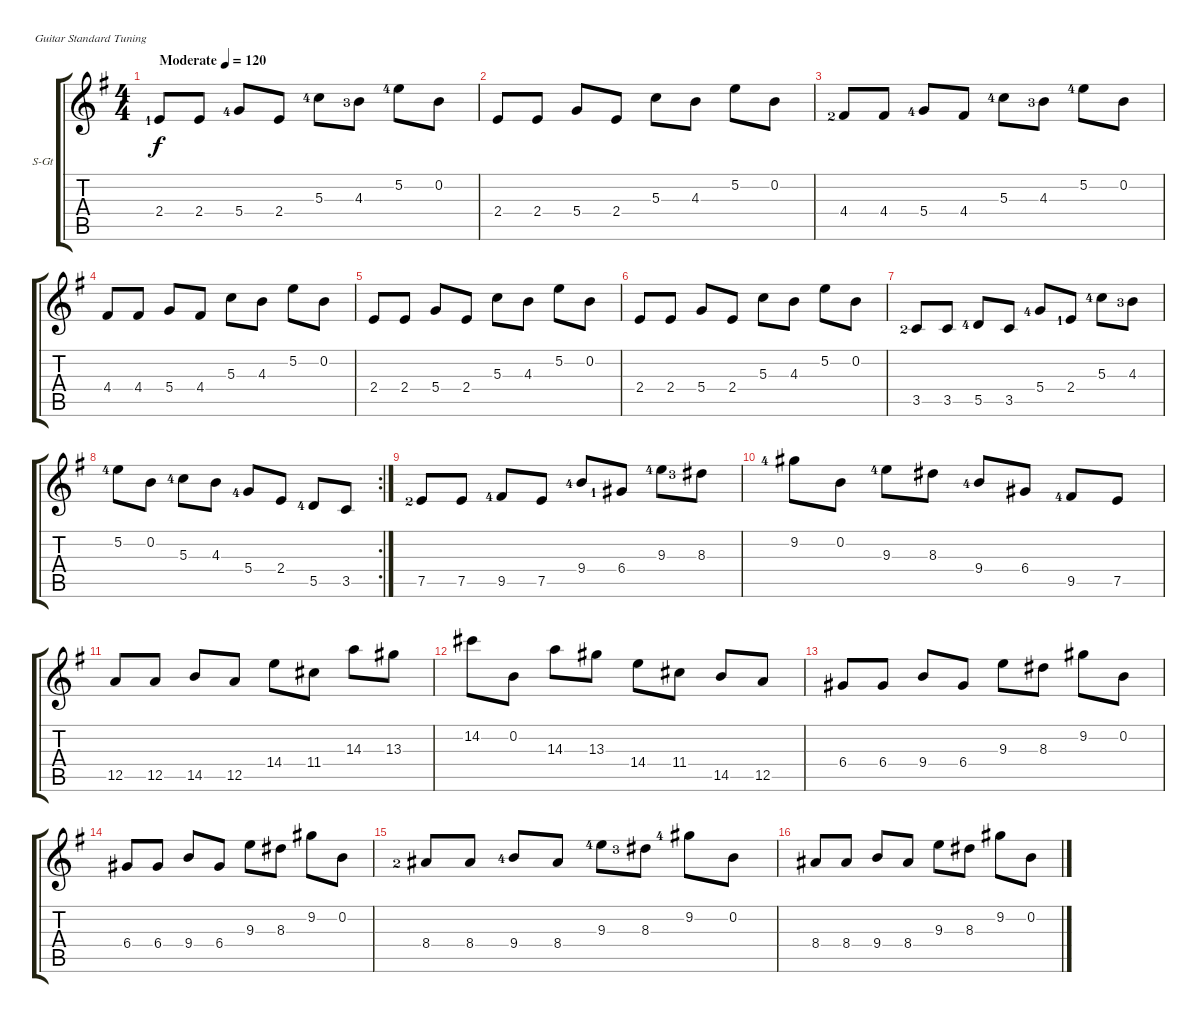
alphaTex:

\bracketExtendMode groupsimilarinstruments
\firstSystemTrackNameOrientation horizontal
\otherSystemsTrackNameOrientation horizontal
\track ("Track 1" "S-Gt") {instrument acousticguitarsteel}
\staff {score tabs}
\tuning (E4 B3 G3 D3 A2 E2)
\ts (4 4)
\beaming (8 2 2 2 2)
\tempo (120 "Moderate")
\clef g2
\ks eminor
2.4{lf 2}.8{dy f instrument acousticguitarsteel} 2.4.8 5.4{lf 5}.8 2.4.8 5.3{lf 5}.8 4.3{lf 4}.8 5.2{lf 5}.8 0.2.8 |
2.4.8 2.4.8 5.4.8 2.4.8 5.3.8 4.3.8 5.2.8 0.2.8 |
4.4{lf 3}.8 4.4.8 5.4{lf 5}.8 4.4.8 5.3{lf 5}.8 4.3{lf 4}.8 5.2{lf 5}.8 0.2.8 |
4.4.8 4.4.8 5.4.8 4.4.8 5.3.8 4.3.8 5.2.8 0.2.8 |
2.4.8 2.4.8 5.4.8 2.4.8 5.3.8 4.3.8 5.2.8 0.2.8 |
2.4.8 2.4.8 5.4.8 2.4.8 5.3.8 4.3.8 5.2.8 0.2.8 |
3.5{lf 3}.8 3.5.8 5.5{lf 5}.8 3.5.8 5.4{lf 5}.8 2.4{lf 2}.8 5.3{lf 5}.8 4.3{lf 4}.8 |
\rc 2
5.2{lf 5}.8 0.2.8 5.3{lf 5}.8 4.3.8 5.4{lf 5}.8 2.4.8 5.5{lf 5}.8 3.5.8 |
7.5{lf 3}.8 7.5.8 9.5{lf 5}.8 7.5.8 9.4{lf 5}.8 6.4{lf 2}.8 9.3{lf 5}.8 8.3{lf 4}.8 |
9.2{lf 5}.8 0.2.8 9.3{lf 5}.8 8.3.8 9.4{lf 5}.8 6.4.8 9.5{lf 5}.8 7.5.8 |
12.5.8 12.5.8 14.5.8 12.5.8 14.4.8 11.4.8 14.3.8 13.3.8 |
14.2.8 0.2.8 14.3.8 13.3.8 14.4.8 11.4.8 14.5.8 12.5.8 |
6.4.8 6.4.8 9.4.8 6.4.8 9.3.8 8.3.8 9.2.8 0.2.8 |
6.4.8 6.4.8 9.4.8 6.4.8 9.3.8 8.3.8 9.2.8 0.2.8 |
8.4{lf 3}.8 8.4.8 9.4{lf 5}.8 8.4.8 9.3{lf 5}.8 8.3{lf 4}.8 9.2{lf 5}.8 0.2.8 |
8.4.8 8.4.8 9.4.8 8.4.8 9.3.8 8.3.8 9.2.8 0.2.8
